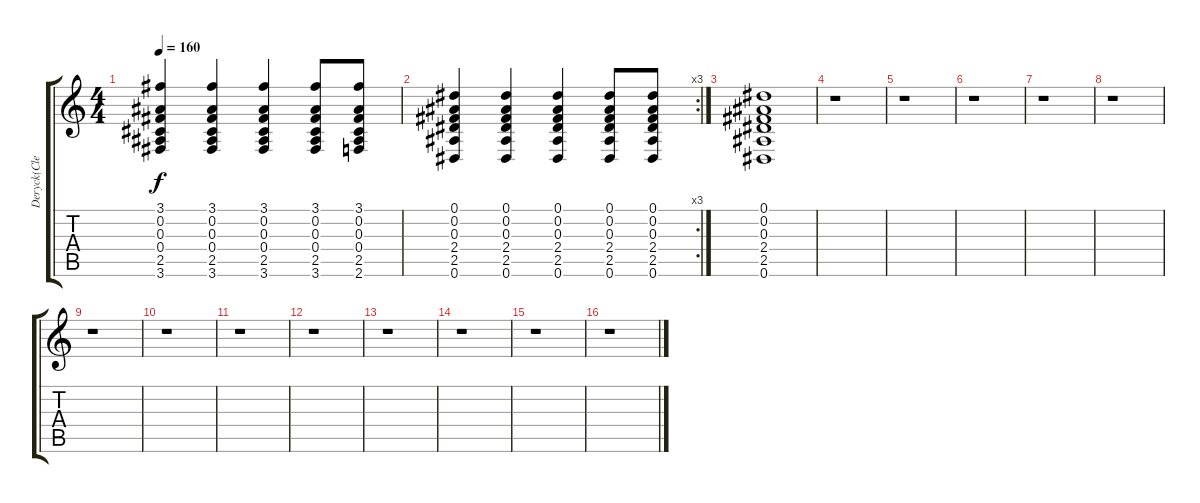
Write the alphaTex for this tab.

\track ("Deryck(Clean)" "Deryck(Cle") {instrument electricguitarclean}
\staff {score tabs}
\tuning (Eb4 Bb3 Gb3 Db3 Ab2 Eb2) {hide}
\ts (4 4)
\tempo 160
\clef g2
\ks c
(3.1 0.2 0.3 0.4 2.5 3.6).4{dy f} (3.1 0.2 0.3 0.4 2.5 3.6).4 (3.1 0.2 0.3 0.4 2.5 3.6).4 (3.1 0.2 0.3 0.4 2.5 3.6).8 (3.1 0.2 0.3 0.4 2.5 2.6).8 |
\rc 3
(0.1 0.2 0.3 2.4 2.5 0.6).4 (0.1 0.2 0.3 2.4 2.5 0.6).4 (0.1 0.2 0.3 2.4 2.5 0.6).4 (0.1 0.2 0.3 2.4 2.5 0.6).8 (0.1 0.2 0.3 2.4 2.5 0.6).8 |
(0.1 0.2 0.3 2.4 2.5 0.6).1 |
r.1 |
r.1 |
r.1 |
r.1 |
r.1 |
r.1 |
r.1 |
r.1 |
r.1 |
r.1 |
r.1 |
r.1 |
r.1
